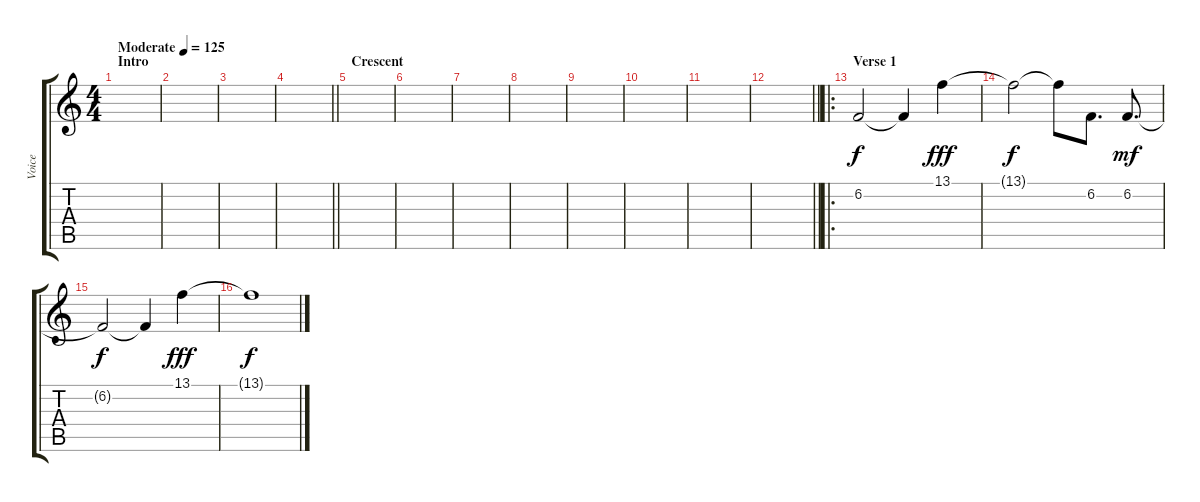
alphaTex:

\track ("Voice" "Voice") {instrument voiceoohs}
\staff {score tabs}
\tuning (E4 B3 G3 D3 A2 E2) {hide}
\ts (4 4)
\section ("" "Intro")
\tempo (125 "Moderate")
\clef g2
\ks c
|
|
|
\barLineRight lightlight
|
\section ("" "Crescent")
|
|
|
|
|
|
|
\barLineRight lightlight
|
\ro
\section ("" "Verse 1")
6.2.2 6.2{t}.4{dy f} 13.1.4{dy fff} |
13.1{t}.2{dy f} 13.1{t}.8 6.2.8{d} 6.2.8{d dy mf} |
6.2{t}.2{dy f} 6.2{t}.4 13.1.4{dy fff} |
13.1{t}.1{dy f}
